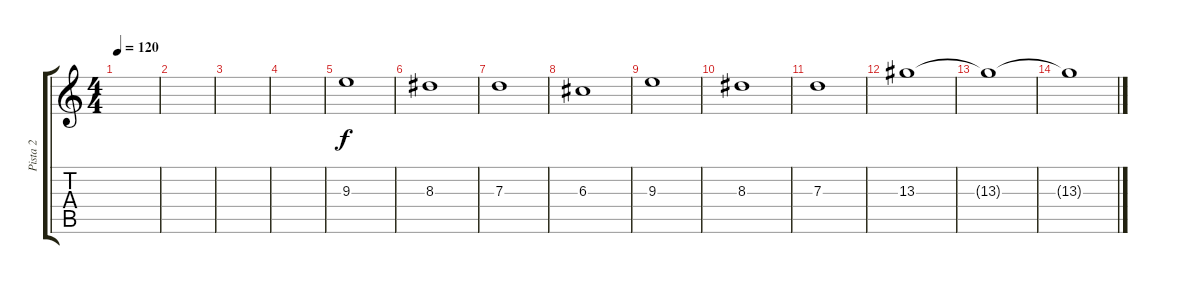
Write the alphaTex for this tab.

\track ("Pista 2" "Pista 2") {instrument distortionguitar}
\staff {score tabs}
\tuning (E4 B3 G3 D3 A2 E2) {hide}
\ts (4 4)
\tempo 120
\clef g2
\ks c
|
|
|
|
9.3.1 |
8.3.1 |
7.3.1 |
6.3.1 |
9.3.1 |
8.3.1 |
7.3.1 |
13.3.1 |
13.3{t}.1 |
13.3{t}.1
